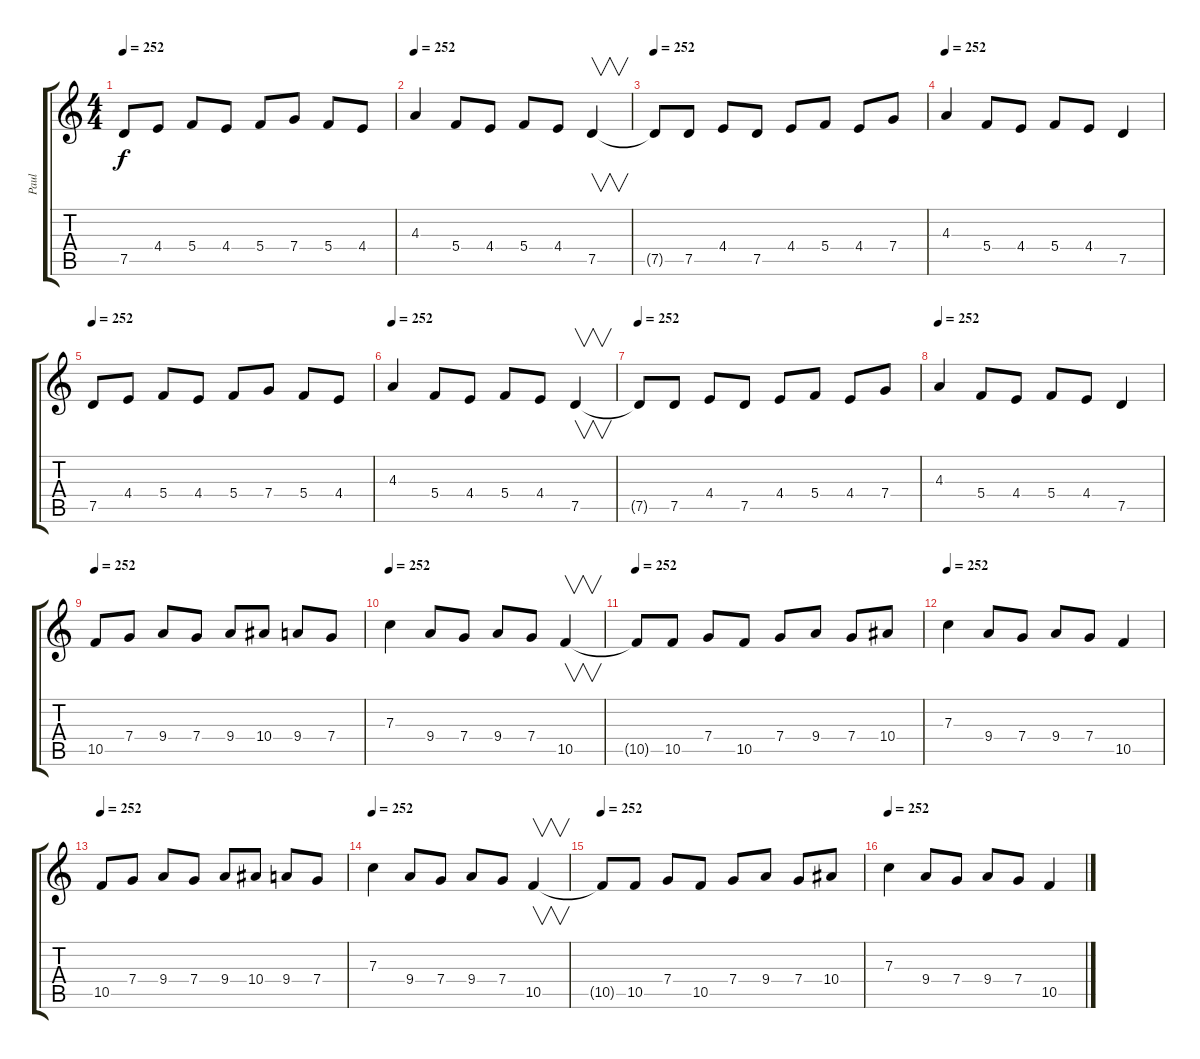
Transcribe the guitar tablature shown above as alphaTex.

\track ("Paul" "Paul") {instrument distortionguitar}
\staff {score tabs}
\tuning (D4 A3 F3 C3 G2 D2) {hide}
\ts (4 4)
\tempo 250
\tempo 252
\clef g2
\ks c
7.5.8{dy f} 4.4.8 5.4.8 4.4.8 5.4.8 7.4.8 5.4.8 4.4.8 |
\tempo 252
4.3.4 5.4.8 4.4.8 5.4.8 4.4.8 7.5.4{v} |
\tempo 252
7.5{t}.8 7.5.8 4.4.8 7.5.8 4.4.8 5.4.8 4.4.8 7.4.8 |
\tempo 252
4.3.4 5.4.8 4.4.8 5.4.8 4.4.8 7.5.4 |
\tempo 252
7.5.8 4.4.8 5.4.8 4.4.8 5.4.8 7.4.8 5.4.8 4.4.8 |
\tempo 252
4.3.4 5.4.8 4.4.8 5.4.8 4.4.8 7.5.4{v} |
\tempo 252
7.5{t}.8 7.5.8 4.4.8 7.5.8 4.4.8 5.4.8 4.4.8 7.4.8 |
\tempo 252
4.3.4 5.4.8 4.4.8 5.4.8 4.4.8 7.5.4 |
\tempo 252
10.5.8 7.4.8 9.4.8 7.4.8 9.4.8 10.4.8 9.4.8 7.4.8 |
\tempo 252
7.3.4 9.4.8 7.4.8 9.4.8 7.4.8 10.5.4{v} |
\tempo 252
10.5{t}.8 10.5.8 7.4.8 10.5.8 7.4.8 9.4.8 7.4.8 10.4.8 |
\tempo 252
7.3.4 9.4.8 7.4.8 9.4.8 7.4.8 10.5.4 |
\tempo 252
10.5.8 7.4.8 9.4.8 7.4.8 9.4.8 10.4.8 9.4.8 7.4.8 |
\tempo 252
7.3.4 9.4.8 7.4.8 9.4.8 7.4.8 10.5.4{v} |
\tempo 252
10.5{t}.8 10.5.8 7.4.8 10.5.8 7.4.8 9.4.8 7.4.8 10.4.8 |
\tempo 252
7.3.4 9.4.8 7.4.8 9.4.8 7.4.8 10.5.4
